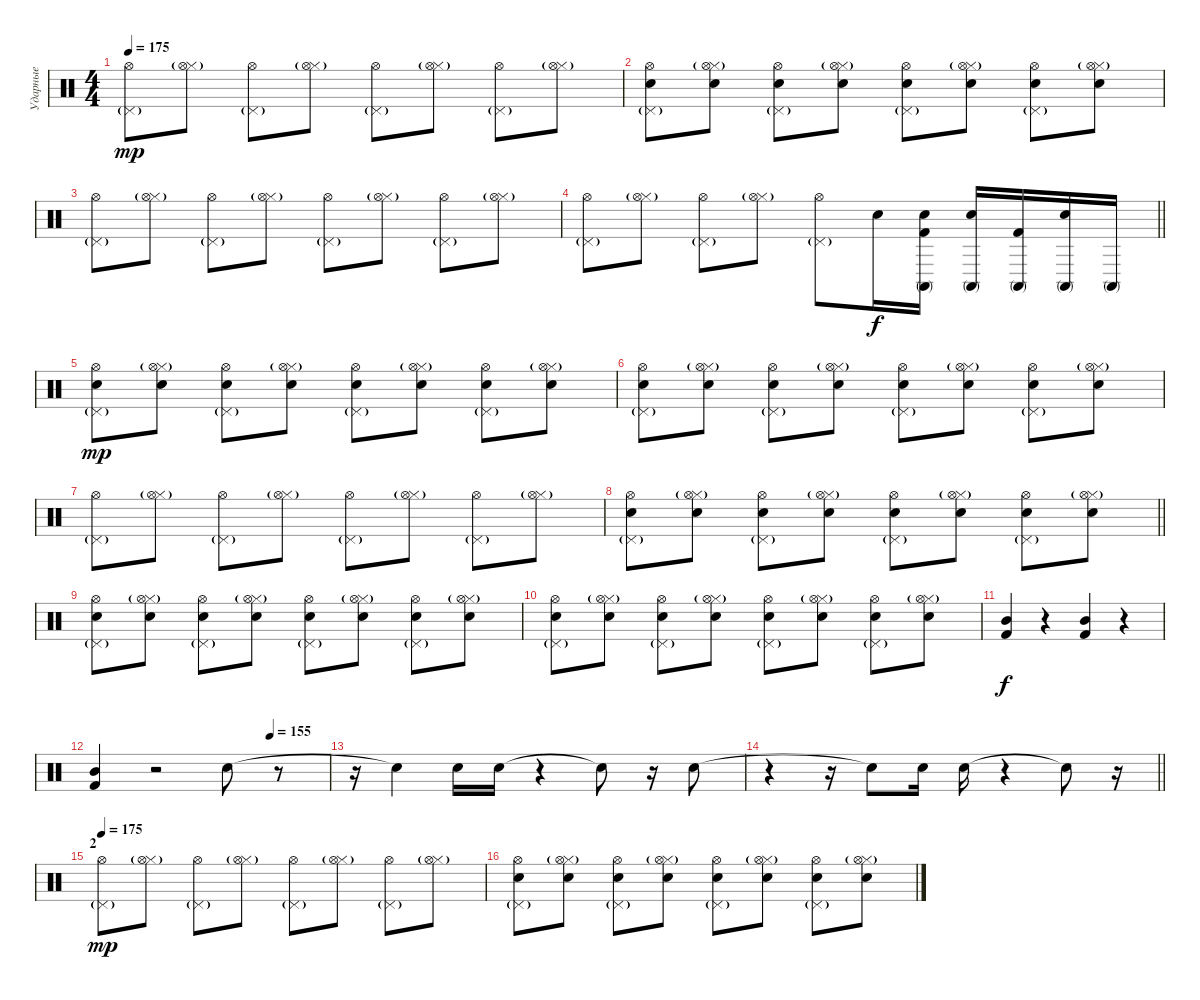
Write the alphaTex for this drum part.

\track ("Ударные" "Ударные") {instrument percussion}
\staff {score}
\articulation defaults
\ts (4 4)
\tempo 175
\clef neutral
\ks c
("Pedal Hi-Hat (hit)"{g} "Hi-Hat (open)").8{dy mp} ("Hi-Hat (closed)"{g} "Hi-Hat (open)"{g}).8 ("Pedal Hi-Hat (hit)"{g} "Hi-Hat (open)").8 ("Hi-Hat (closed)"{g} "Hi-Hat (open)"{g}).8 ("Pedal Hi-Hat (hit)"{g} "Hi-Hat (open)").8 ("Hi-Hat (closed)"{g} "Hi-Hat (open)"{g}).8 ("Pedal Hi-Hat (hit)"{g} "Hi-Hat (open)").8 ("Hi-Hat (closed)"{g} "Hi-Hat (open)"{g}).8 |
("Pedal Hi-Hat (hit)"{g} "Hi-Hat (open)" "Electric Snare (hit)").8 ("Hi-Hat (closed)"{g} "Hi-Hat (open)"{g} "Electric Snare (hit)").8 ("Pedal Hi-Hat (hit)"{g} "Hi-Hat (open)" "Electric Snare (hit)").8 ("Hi-Hat (closed)"{g} "Hi-Hat (open)"{g} "Electric Snare (hit)").8 ("Pedal Hi-Hat (hit)"{g} "Hi-Hat (open)" "Electric Snare (hit)").8 ("Hi-Hat (closed)"{g} "Hi-Hat (open)"{g} "Electric Snare (hit)").8 ("Pedal Hi-Hat (hit)"{g} "Hi-Hat (open)" "Electric Snare (hit)").8 ("Hi-Hat (closed)"{g} "Hi-Hat (open)"{g} "Electric Snare (hit)").8 |
("Pedal Hi-Hat (hit)"{g} "Hi-Hat (open)").8 ("Hi-Hat (closed)"{g} "Hi-Hat (open)"{g}).8 ("Pedal Hi-Hat (hit)"{g} "Hi-Hat (open)").8 ("Hi-Hat (closed)"{g} "Hi-Hat (open)"{g}).8 ("Pedal Hi-Hat (hit)"{g} "Hi-Hat (open)").8 ("Hi-Hat (closed)"{g} "Hi-Hat (open)"{g}).8 ("Pedal Hi-Hat (hit)"{g} "Hi-Hat (open)").8 ("Hi-Hat (closed)"{g} "Hi-Hat (open)"{g}).8 |
\barLineRight lightlight
("Pedal Hi-Hat (hit)"{g} "Hi-Hat (open)").8 ("Hi-Hat (closed)"{g} "Hi-Hat (open)"{g}).8 ("Pedal Hi-Hat (hit)"{g} "Hi-Hat (open)").8 ("Hi-Hat (closed)"{g} "Hi-Hat (open)"{g}).8 ("Pedal Hi-Hat (hit)"{g} "Hi-Hat (open)").8 "Electric Snare (hit)".16{dy f} ("Electric Snare (hit)" "Conga high (mute)" "Kick (hit) 2").16 ("Electric Snare (hit)" "Conga high (mute)").16 ("Conga high (mute)" "Kick (hit) 2").16 ("Electric Snare (hit)" "Conga high (mute)").16 "Conga high (mute)".16 |
("Pedal Hi-Hat (hit)"{g} "Hi-Hat (open)" "Electric Snare (hit)").8{dy mp} ("Hi-Hat (closed)"{g} "Hi-Hat (open)"{g} "Electric Snare (hit)").8 ("Pedal Hi-Hat (hit)"{g} "Hi-Hat (open)" "Electric Snare (hit)").8 ("Hi-Hat (closed)"{g} "Hi-Hat (open)"{g} "Electric Snare (hit)").8 ("Pedal Hi-Hat (hit)"{g} "Hi-Hat (open)" "Electric Snare (hit)").8 ("Hi-Hat (closed)"{g} "Hi-Hat (open)"{g} "Electric Snare (hit)").8 ("Pedal Hi-Hat (hit)"{g} "Hi-Hat (open)" "Electric Snare (hit)").8 ("Hi-Hat (closed)"{g} "Hi-Hat (open)"{g} "Electric Snare (hit)").8 |
("Pedal Hi-Hat (hit)"{g} "Hi-Hat (open)" "Electric Snare (hit)").8 ("Hi-Hat (closed)"{g} "Hi-Hat (open)"{g} "Electric Snare (hit)").8 ("Pedal Hi-Hat (hit)"{g} "Hi-Hat (open)" "Electric Snare (hit)").8 ("Hi-Hat (closed)"{g} "Hi-Hat (open)"{g} "Electric Snare (hit)").8 ("Pedal Hi-Hat (hit)"{g} "Hi-Hat (open)" "Electric Snare (hit)").8 ("Hi-Hat (closed)"{g} "Hi-Hat (open)"{g} "Electric Snare (hit)").8 ("Pedal Hi-Hat (hit)"{g} "Hi-Hat (open)" "Electric Snare (hit)").8 ("Hi-Hat (closed)"{g} "Hi-Hat (open)"{g} "Electric Snare (hit)").8 |
("Pedal Hi-Hat (hit)"{g} "Hi-Hat (open)").8 ("Hi-Hat (closed)"{g} "Hi-Hat (open)"{g}).8 ("Pedal Hi-Hat (hit)"{g} "Hi-Hat (open)").8 ("Hi-Hat (closed)"{g} "Hi-Hat (open)"{g}).8 ("Pedal Hi-Hat (hit)"{g} "Hi-Hat (open)").8 ("Hi-Hat (closed)"{g} "Hi-Hat (open)"{g}).8 ("Pedal Hi-Hat (hit)"{g} "Hi-Hat (open)").8 ("Hi-Hat (closed)"{g} "Hi-Hat (open)"{g}).8 |
\barLineRight lightlight
("Pedal Hi-Hat (hit)"{g} "Hi-Hat (open)" "Electric Snare (hit)").8 ("Hi-Hat (closed)"{g} "Hi-Hat (open)"{g} "Electric Snare (hit)").8 ("Pedal Hi-Hat (hit)"{g} "Hi-Hat (open)" "Electric Snare (hit)").8 ("Hi-Hat (closed)"{g} "Hi-Hat (open)"{g} "Electric Snare (hit)").8 ("Pedal Hi-Hat (hit)"{g} "Hi-Hat (open)" "Electric Snare (hit)").8 ("Hi-Hat (closed)"{g} "Hi-Hat (open)"{g} "Electric Snare (hit)").8 ("Pedal Hi-Hat (hit)"{g} "Hi-Hat (open)" "Electric Snare (hit)").8 ("Hi-Hat (closed)"{g} "Hi-Hat (open)"{g} "Electric Snare (hit)").8 |
("Pedal Hi-Hat (hit)"{g} "Hi-Hat (open)" "Electric Snare (hit)").8 ("Hi-Hat (closed)"{g} "Hi-Hat (open)"{g} "Electric Snare (hit)").8 ("Pedal Hi-Hat (hit)"{g} "Hi-Hat (open)" "Electric Snare (hit)").8 ("Hi-Hat (closed)"{g} "Hi-Hat (open)"{g} "Electric Snare (hit)").8 ("Pedal Hi-Hat (hit)"{g} "Hi-Hat (open)" "Electric Snare (hit)").8 ("Hi-Hat (closed)"{g} "Hi-Hat (open)"{g} "Electric Snare (hit)").8 ("Pedal Hi-Hat (hit)"{g} "Hi-Hat (open)" "Electric Snare (hit)").8 ("Hi-Hat (closed)"{g} "Hi-Hat (open)"{g} "Electric Snare (hit)").8 |
("Pedal Hi-Hat (hit)"{g} "Hi-Hat (open)" "Electric Snare (hit)").8 ("Hi-Hat (closed)"{g} "Hi-Hat (open)"{g} "Electric Snare (hit)").8 ("Pedal Hi-Hat (hit)"{g} "Hi-Hat (open)" "Electric Snare (hit)").8 ("Hi-Hat (closed)"{g} "Hi-Hat (open)"{g} "Electric Snare (hit)").8 ("Pedal Hi-Hat (hit)"{g} "Hi-Hat (open)" "Electric Snare (hit)").8 ("Hi-Hat (closed)"{g} "Hi-Hat (open)"{g} "Electric Snare (hit)").8 ("Pedal Hi-Hat (hit)"{g} "Hi-Hat (open)" "Electric Snare (hit)").8 ("Hi-Hat (closed)"{g} "Hi-Hat (open)"{g} "Electric Snare (hit)").8 |
("Mid Tom (hit)" "Kick (hit) 2").4{dy f} r.4 ("Mid Tom (hit)" "Kick (hit) 2").4 r.4 |
\tempo (155 0.75)
("Mid Tom (hit)" "Kick (hit) 2").4 r.2 "Electric Snare (hit)".8 r.8 |
r.16 "Electric Snare (hit)"{t}.4 "Electric Snare (hit)".16 "Electric Snare (hit)".16 r.4 "Snare (hit)"{t}.8 r.16 "Electric Snare (hit)".8 |
\barLineRight lightlight
r.4 r.16 "Snare (hit)"{t}.8 "Electric Snare (hit)".16 "Electric Snare (hit)".16 r.4 "Snare (hit)"{t}.8 r.16 |
\section ("" "2")
\tempo 175
("Pedal Hi-Hat (hit)"{g} "Hi-Hat (open)").8{dy mp} ("Hi-Hat (closed)"{g} "Hi-Hat (open)"{g}).8 ("Pedal Hi-Hat (hit)"{g} "Hi-Hat (open)").8 ("Hi-Hat (closed)"{g} "Hi-Hat (open)"{g}).8 ("Pedal Hi-Hat (hit)"{g} "Hi-Hat (open)").8 ("Hi-Hat (closed)"{g} "Hi-Hat (open)"{g}).8 ("Pedal Hi-Hat (hit)"{g} "Hi-Hat (open)").8 ("Hi-Hat (closed)"{g} "Hi-Hat (open)"{g}).8 |
("Pedal Hi-Hat (hit)"{g} "Hi-Hat (open)" "Electric Snare (hit)").8 ("Hi-Hat (closed)"{g} "Hi-Hat (open)"{g} "Electric Snare (hit)").8 ("Pedal Hi-Hat (hit)"{g} "Hi-Hat (open)" "Electric Snare (hit)").8 ("Hi-Hat (closed)"{g} "Hi-Hat (open)"{g} "Electric Snare (hit)").8 ("Pedal Hi-Hat (hit)"{g} "Hi-Hat (open)" "Electric Snare (hit)").8 ("Hi-Hat (closed)"{g} "Hi-Hat (open)"{g} "Electric Snare (hit)").8 ("Pedal Hi-Hat (hit)"{g} "Hi-Hat (open)" "Electric Snare (hit)").8 ("Hi-Hat (closed)"{g} "Hi-Hat (open)"{g} "Electric Snare (hit)").8
